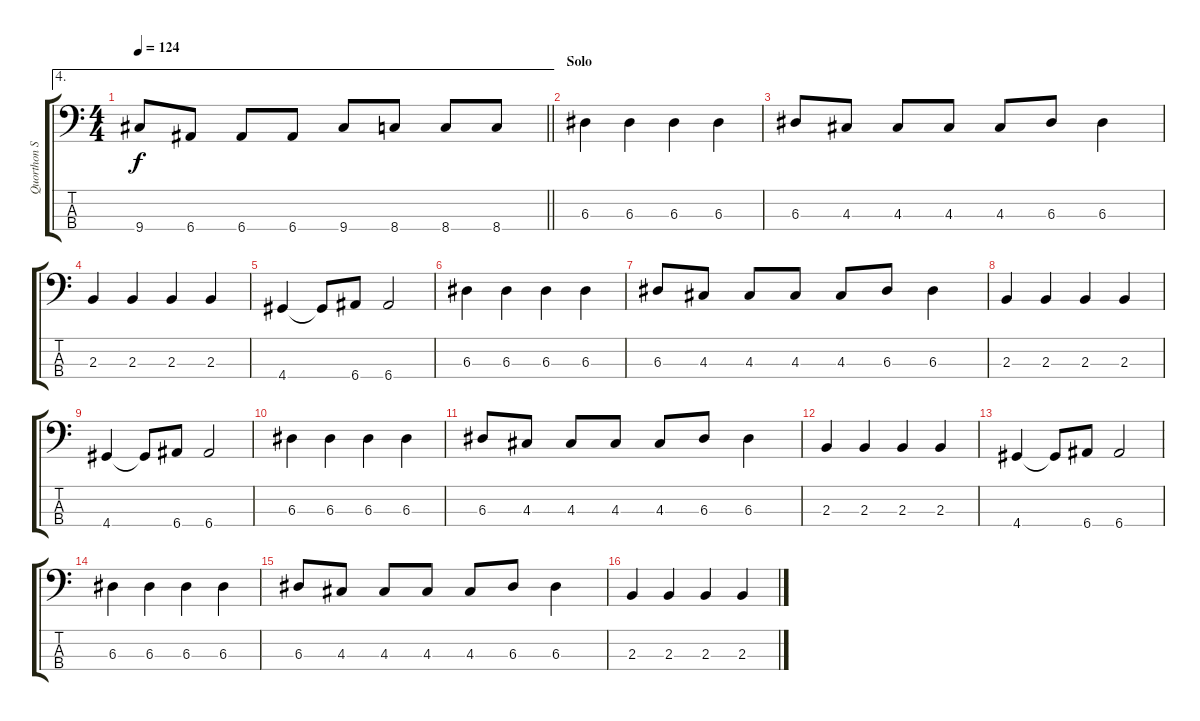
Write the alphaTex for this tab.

\track ("Quorthon Seth" "Quorthon S") {instrument electricbassfinger}
\staff {score tabs}
\tuning (G2 D2 A1 E1) {hide}
\ae 4
\ts (4 4)
\tempo 124
\clef f4
\barLineRight lightlight
\ks c
9.4.8{dy f} 6.4.8 6.4.8 6.4.8 9.4.8 8.4.8 8.4.8 8.4.8 |
\section ("" "Solo")
6.3.4 6.3.4 6.3.4 6.3.4 |
6.3.8 4.3.8 4.3.8 4.3.8 4.3.8 6.3.8 6.3.4 |
2.3.4 2.3.4 2.3.4 2.3.4 |
4.4.4 4.4{t}.8 6.4.8 6.4.2 |
6.3.4 6.3.4 6.3.4 6.3.4 |
6.3.8 4.3.8 4.3.8 4.3.8 4.3.8 6.3.8 6.3.4 |
2.3.4 2.3.4 2.3.4 2.3.4 |
4.4.4 4.4{t}.8 6.4.8 6.4.2 |
6.3.4 6.3.4 6.3.4 6.3.4 |
6.3.8 4.3.8 4.3.8 4.3.8 4.3.8 6.3.8 6.3.4 |
2.3.4 2.3.4 2.3.4 2.3.4 |
4.4.4 4.4{t}.8 6.4.8 6.4.2 |
6.3.4 6.3.4 6.3.4 6.3.4 |
6.3.8 4.3.8 4.3.8 4.3.8 4.3.8 6.3.8 6.3.4 |
2.3.4 2.3.4 2.3.4 2.3.4
